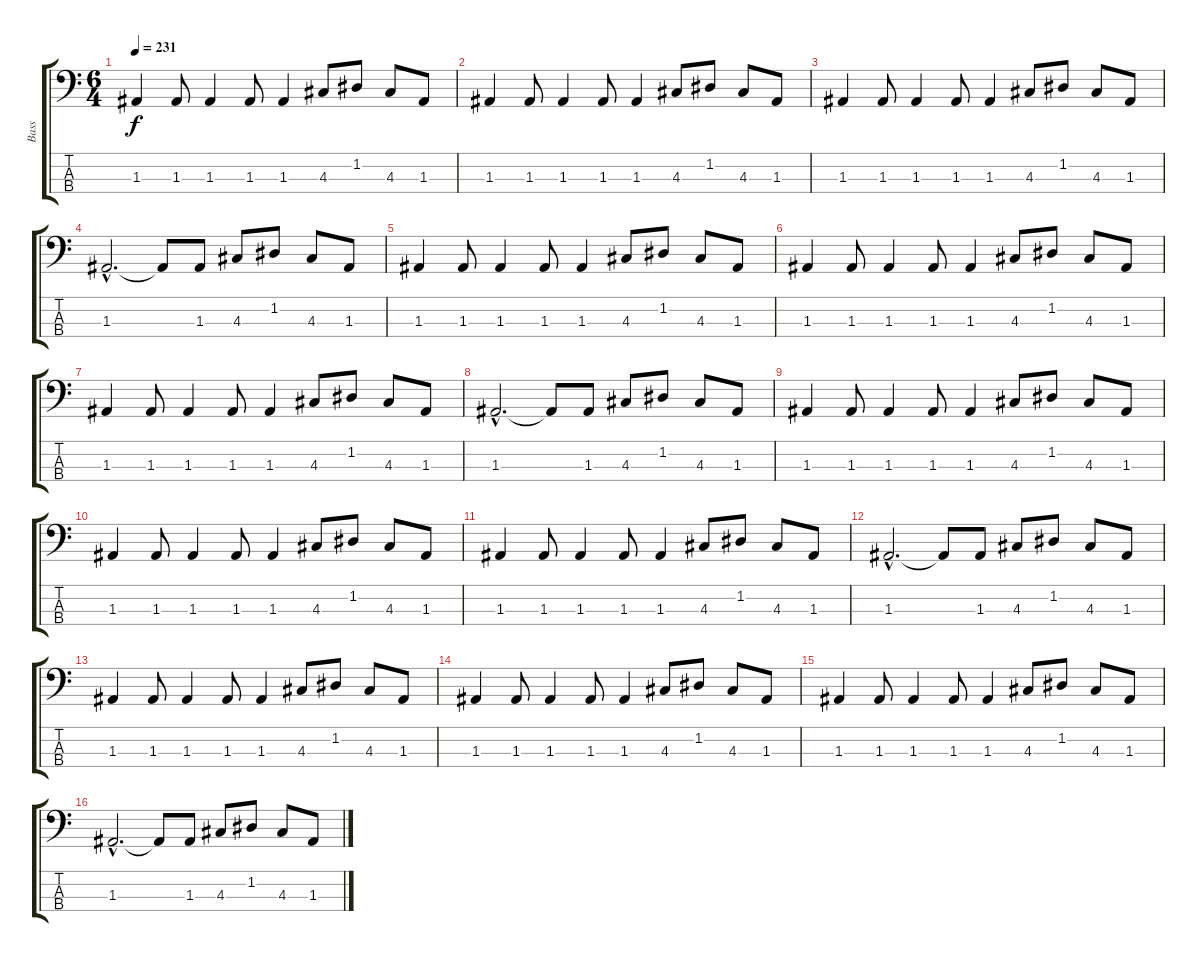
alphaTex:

\track ("Bass" "Bass") {instrument slapbass2}
\staff {score tabs}
\tuning (G2 D2 A1 E1) {hide}
\ts (6 4)
\tempo 231
\clef f4
\ks c
1.3.4{dy f} 1.3.8 1.3.4 1.3.8 1.3.4 4.3.8 1.2.8 4.3.8 1.3.8 |
1.3.4 1.3.8 1.3.4 1.3.8 1.3.4 4.3.8 1.2.8 4.3.8 1.3.8 |
1.3.4 1.3.8 1.3.4 1.3.8 1.3.4 4.3.8 1.2.8 4.3.8 1.3.8 |
1.3{hac}.2{d} 1.3{t}.8 1.3.8 4.3.8 1.2.8 4.3.8 1.3.8 |
1.3.4 1.3.8 1.3.4 1.3.8 1.3.4 4.3.8 1.2.8 4.3.8 1.3.8 |
1.3.4 1.3.8 1.3.4 1.3.8 1.3.4 4.3.8 1.2.8 4.3.8 1.3.8 |
1.3.4 1.3.8 1.3.4 1.3.8 1.3.4 4.3.8 1.2.8 4.3.8 1.3.8 |
1.3{hac}.2{d} 1.3{t}.8 1.3.8 4.3.8 1.2.8 4.3.8 1.3.8 |
1.3.4 1.3.8 1.3.4 1.3.8 1.3.4 4.3.8 1.2.8 4.3.8 1.3.8 |
1.3.4 1.3.8 1.3.4 1.3.8 1.3.4 4.3.8 1.2.8 4.3.8 1.3.8 |
1.3.4 1.3.8 1.3.4 1.3.8 1.3.4 4.3.8 1.2.8 4.3.8 1.3.8 |
1.3{hac}.2{d} 1.3{t}.8 1.3.8 4.3.8 1.2.8 4.3.8 1.3.8 |
1.3.4 1.3.8 1.3.4 1.3.8 1.3.4 4.3.8 1.2.8 4.3.8 1.3.8 |
1.3.4 1.3.8 1.3.4 1.3.8 1.3.4 4.3.8 1.2.8 4.3.8 1.3.8 |
1.3.4 1.3.8 1.3.4 1.3.8 1.3.4 4.3.8 1.2.8 4.3.8 1.3.8 |
1.3{hac}.2{d} 1.3{t}.8 1.3.8 4.3.8 1.2.8 4.3.8 1.3.8
